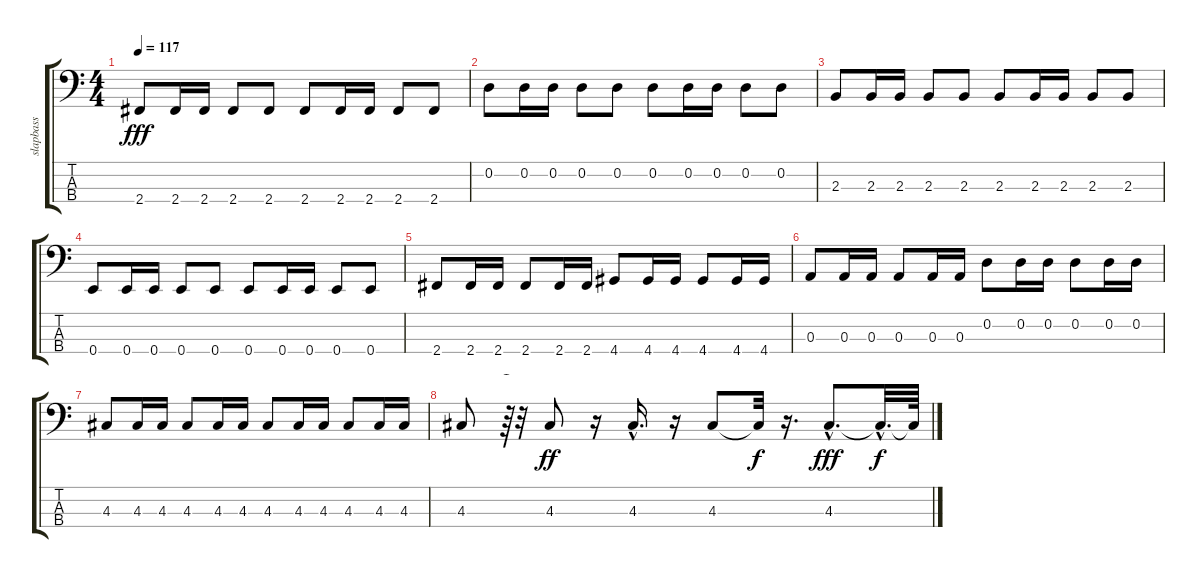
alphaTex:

\track ("slapbass" "slapbass") {instrument electricbasspick}
\staff {score tabs}
\tuning (G2 D2 A1 E1) {hide}
\ts (4 4)
\tempo 117
\clef f4
\ks c
2.4.8{dy fff} 2.4.16 2.4.16 2.4.8 2.4.8 2.4.8 2.4.16 2.4.16 2.4.8 2.4.8 |
0.2.8 0.2.16 0.2.16 0.2.8 0.2.8 0.2.8 0.2.16 0.2.16 0.2.8 0.2.8 |
2.3.8 2.3.16 2.3.16 2.3.8 2.3.8 2.3.8 2.3.16 2.3.16 2.3.8 2.3.8 |
0.4.8 0.4.16 0.4.16 0.4.8 0.4.8 0.4.8 0.4.16 0.4.16 0.4.8 0.4.8 |
2.4.8 2.4.16 2.4.16 2.4.8 2.4.16 2.4.16 4.4.8 4.4.16 4.4.16 4.4.8 4.4.16 4.4.16 |
0.3.8 0.3.16 0.3.16 0.3.8 0.3.16 0.3.16 0.2.8 0.2.16 0.2.16 0.2.8 0.2.16 0.2.16 |
4.3.8 4.3.16 4.3.16 4.3.8 4.3.16 4.3.16 4.3.8 4.3.16 4.3.16 4.3.8 4.3.16 4.3.16 |
4.3.8 r.64{tu (3 2)} r.32 4.3.8{dy ff} r.16 4.3{hac}.16{d} r.16 4.3.8 4.3{t}.32{dy f} r.16{d} 4.3{hac}.8{d dy fff} 4.3{hac t}.32{d dy f} 4.3{t}.64
